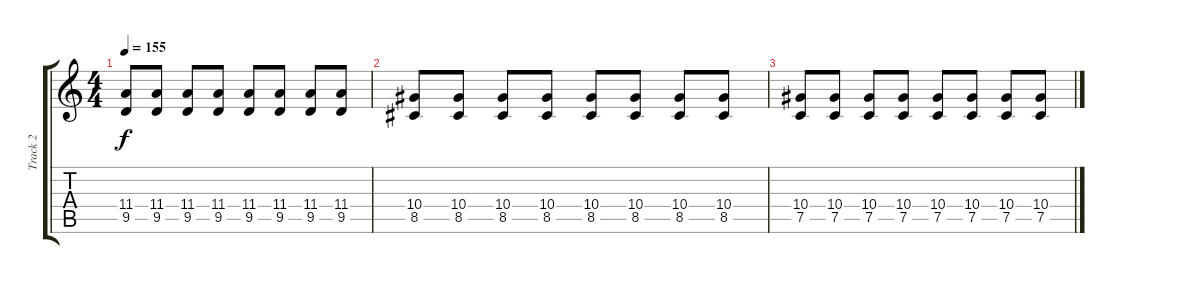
\track ("Track 2" "Track 2") {instrument distortionguitar}
\staff {score tabs}
\tuning (C4 G3 Eb3 Bb2 F2 C2) {hide}
\ts (4 4)
\tempo 155
\clef g2
\ks c
(11.4 9.5).8{dy f} (11.4 9.5).8 (11.4 9.5).8 (11.4 9.5).8 (11.4 9.5).8 (11.4 9.5).8 (11.4 9.5).8 (11.4 9.5).8 |
(10.4 8.5).8 (10.4 8.5).8 (10.4 8.5).8 (10.4 8.5).8 (10.4 8.5).8 (10.4 8.5).8 (10.4 8.5).8 (10.4 8.5).8 |
(10.4 7.5).8 (10.4 7.5).8 (10.4 7.5).8 (10.4 7.5).8 (10.4 7.5).8 (10.4 7.5).8 (10.4 7.5).8 (10.4 7.5).8
